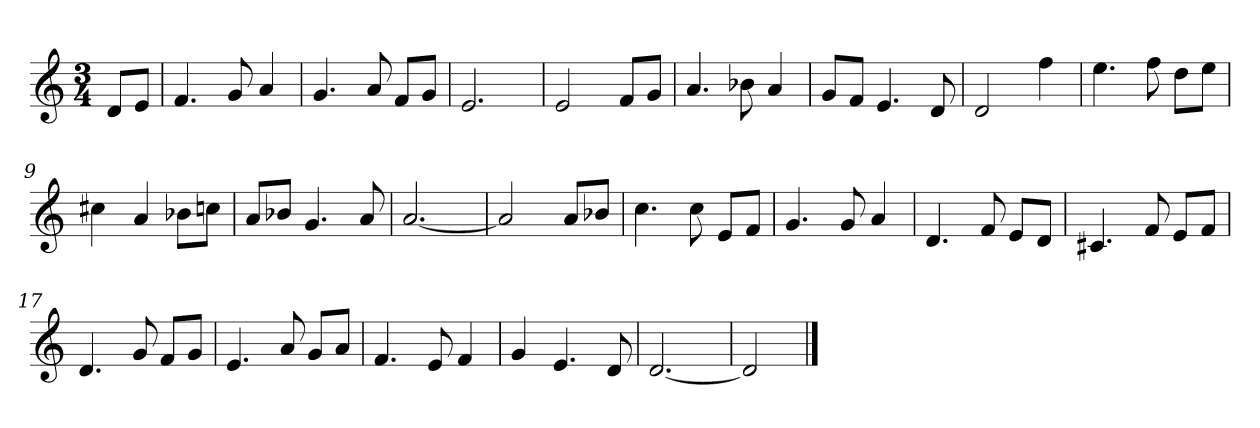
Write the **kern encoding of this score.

**kern
*part1
*staff1
*k[]
*M3/4
*MM120
=
8dL
8eJ
=1
4.f
8g
4a
=2
4.g
8a
8fL
8gJ
=3
2.e
=4
2e
8fL
8gJ
=5
4.a
8b-X
4a
=6
8gL
8fJ
4.e
8d
=7
2d
4ff
=8
4.ee
8ff
8ddL
8eeJ
=9
4cc#X
4a
8b-XL
8ccnJ
=10
8aL
8b-XJ
4.g
8a
=11
[2.a
=12
2a]
8aL
8b-XJ
=13
4.cc
8cc
8eL
8fJ
=14
4.g
8g
4a
=15
4.d
8f
8eL
8dJ
=16
4.c#X
8f
8eL
8fJ
=17
4.d
8g
8fL
8gJ
=18
4.e
8a
8gL
8aJ
=19
4.f
8e
4f
=20
4g
4.e
8d
=21
[2.d
=22
2d]
==
*-
